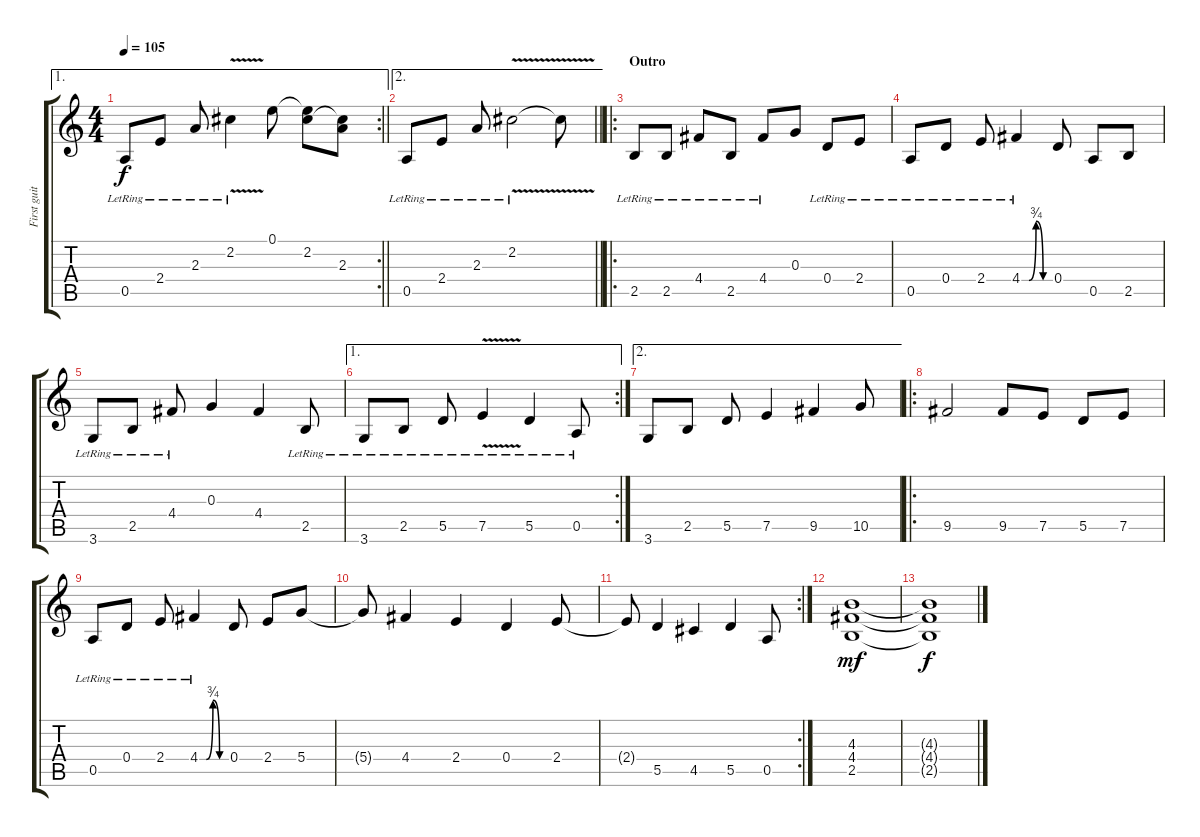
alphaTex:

\track ("First guitar" "First guit") {solo instrument electricguitarclean}
\staff {score tabs}
\tuning (E4 B3 G3 D3 A2 E2) {hide}
\ae 1
\rc 2
\ts (4 4)
\tempo 105
\clef g2
\barLineRight lightlight
\ks c
0.5{lr}.8{dy f} 2.4{lr}.8 2.3{lr}.8 2.2{v lr}.4 0.1.8 (0.1{t} 2.2).8 (2.2{t} 2.3).8 |
\ae 2
\barLineRight lightlight
0.5{lr}.8 2.4{lr}.8 2.3{lr}.8 2.2{v lr}.2 2.2{t}.8 |
\ro
\section ("" "Outro")
2.5{lr}.8{balance 4 instrument distortionguitar} 2.5{lr}.8 4.4{lr}.8 2.5{lr}.8 4.4{lr}.8 0.3.8 0.4{lr}.8 2.4{lr}.8 |
0.5{lr}.8 0.4{lr}.8 2.4{lr}.8 4.4{be (custom 0 0 15 0 30 3 45 0 60 0) lr}.4 0.4.8 0.5.8 2.5.8 |
3.6{lr}.8 2.5{lr}.8 4.4{lr}.8 0.3.4 4.4.4 2.5{lr}.8 |
\ae 1
\rc 2
3.6{lr}.8 2.5{lr}.8 5.5{lr}.8 7.5{v lr}.4 5.5{lr}.4 0.5{lr}.8 |
\ae 2
3.6.8 2.5.8 5.5.8 7.5.4 9.5.4 10.5.8 |
\ro
9.5.2 9.5.8 7.5.8 5.5.8 7.5.8 |
0.5{lr}.8 0.4{lr}.8 2.4{lr}.8 4.4{be (custom 0 0 15 0 30 3 45 0 60 0) lr}.4 0.4.8 2.4.8 5.4.8 |
5.4{t}.8 4.4.4 2.4.4 0.4.4 2.4.8 |
\rc 2
2.4{t}.8 5.5.4 4.5.4 5.5.4 0.5.8 |
(4.3 4.4 2.5).1{dy mf} |
(4.3{t} 4.4{t} 2.5{t}).1{dy f}
